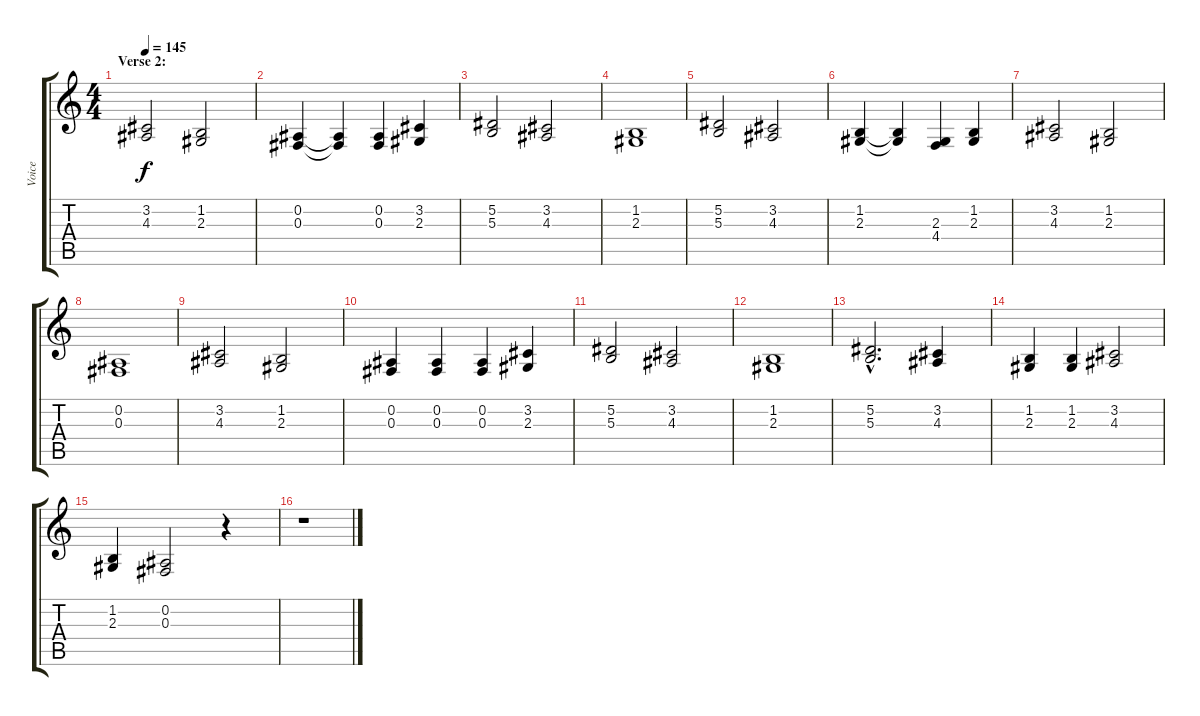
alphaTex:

\track ("Voice" "Voice") {instrument violin}
\staff {score tabs}
\tuning (Eb4 Bb3 Gb3 Db3 Ab2 Eb2) {hide}
\ts (4 4)
\section ("" "Verse 2:")
\tempo 145
\clef g2
\ks c
(3.2 4.3).2{dy f} (1.2 2.3).2 |
(0.2 0.3).4 (0.2{t} 0.3{t}).4 (0.2 0.3).4 (3.2 2.3).4 |
(5.2 5.3).2 (3.2 4.3).2 |
(1.2 2.3).1 |
(5.2 5.3).2 (3.2 4.3).2 |
(1.2 2.3).4 (1.2{t} 2.3{t}).4 (2.3 4.4).4 (1.2 2.3).4 |
(3.2 4.3).2 (1.2 2.3).2 |
(0.2 0.3).1 |
(3.2 4.3).2 (1.2 2.3).2 |
(0.2 0.3).4 (0.2 0.3).4 (0.2 0.3).4 (3.2 2.3).4 |
(5.2 5.3).2 (3.2 4.3).2 |
(1.2 2.3).1 |
(5.2{hac} 5.3{hac}).2{d} (3.2 4.3).4 |
(1.2 2.3).4 (1.2 2.3).4 (3.2 4.3).2 |
(1.2 2.3).4 (0.2 0.3).2 r.4 |
r.1
